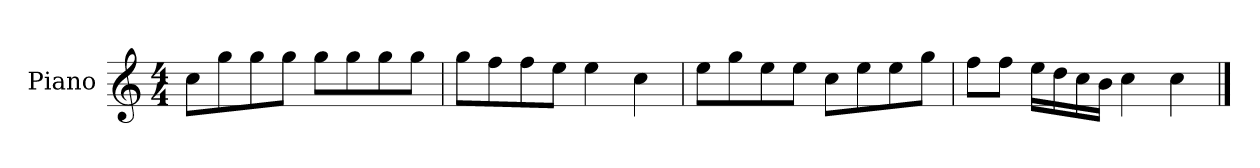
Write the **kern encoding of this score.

**kern
*part1
*staff1
*I"Piano
*I'P-no
*clefG2
*k[]
*M4/4
*MM90
=1
8cc\L
8gg\
8gg\
8gg\J
8gg\L
8gg\
8gg\
8gg\J
=2
8gg\L
8ff\
8ff\
8ee\J
4ee\
4cc\
=3
8ee\L
8gg\
8ee\
8ee\J
8cc\L
8ee\
8ee\
8gg\J
=4
8ff\L
8ff\J
16ee\LL
16dd\
16cc\
16b\JJ
4cc\
4cc\
==
*-
